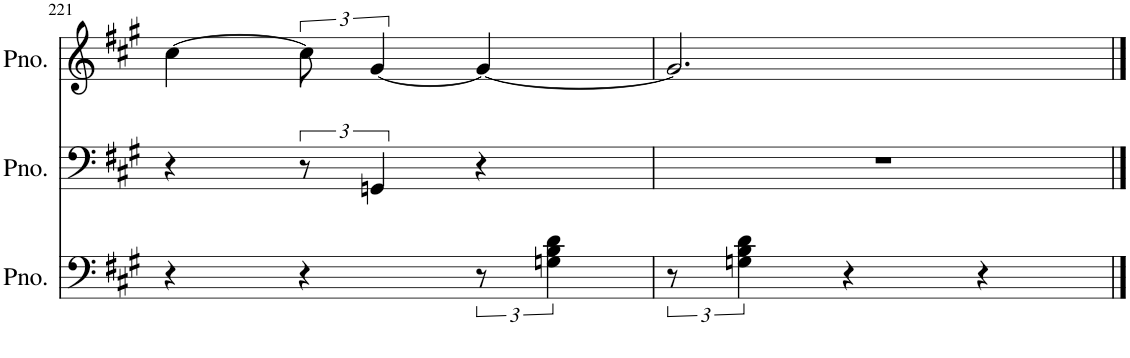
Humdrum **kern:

**kern	**kern	**kern
*part3	*part2	*part1
*staff3	*staff2	*staff1
*I"Piano	*I"Piano	*I"Piano
*I'Pno.	*I'Pno.	*I'Pno.
!!LO:PB:g=z
*clefF4	*clefF4	*clefG2
*k[f#c#g#]	*k[f#c#g#]	*k[]
*M3/4	*M3/4	*M3/4
=221	=221	=221
4r	4r	[4cc#\
4r	12r	12cc#\]
.	6GGn/	[6g#/
12r	4r	4g#/_
6Gn\ 6B\ 6d\	.	.
=222	=222	=222
12r	2.r	2.g#/]
6Gn\ 6B\ 6d\	.	.
4r	.	.
4r	.	.
==	==	==
*-	*-	*-
